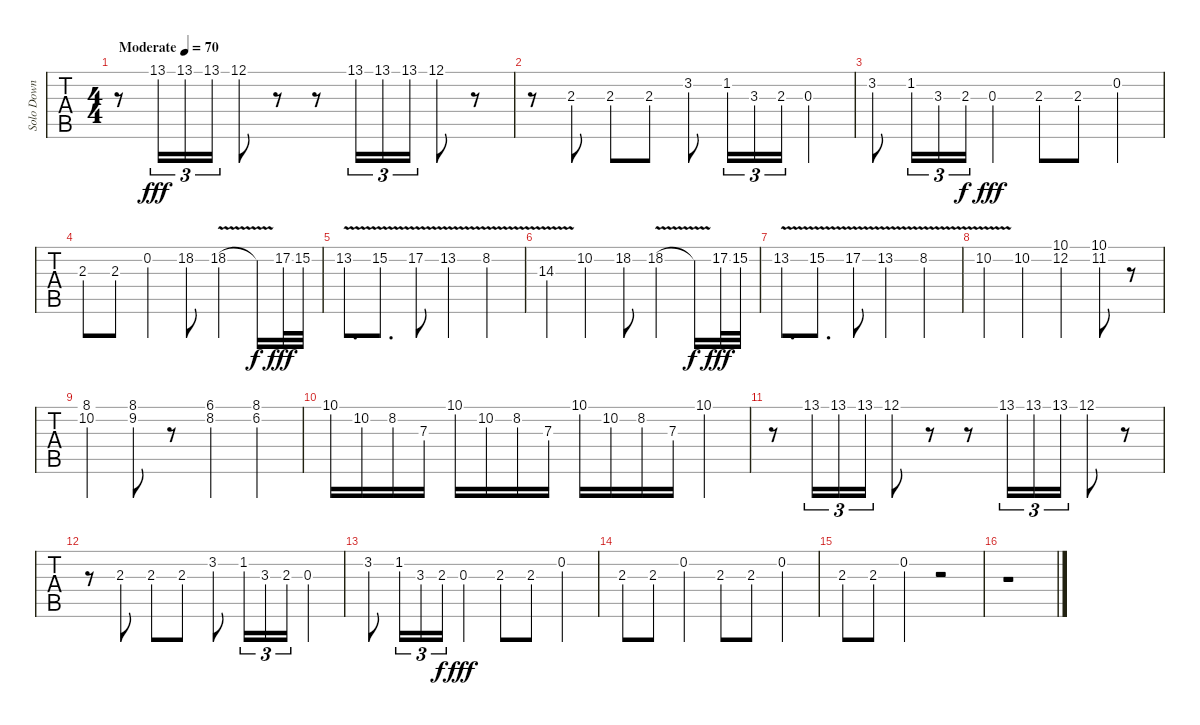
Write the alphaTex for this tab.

\track ("Solo Down" "Solo Down") {instrument overdrivenguitar}
\staff {tabs}
\tuning (E4 B3 G3 D3 A2 E2) {hide}
\ts (4 4)
\tempo (70 "Moderate")
\clef g2
\ks c
r.8{dy fff volume 6 instrument overdrivenguitar} 13.1.16{tu (3 2)} 13.1.16{tu (3 2)} 13.1.16{tu (3 2)} 12.1.8 r.8 r.8 13.1.16{tu (3 2)} 13.1.16{tu (3 2)} 13.1.16{tu (3 2)} 12.1.8 r.8 |
r.8{volume 9} 2.3.8 2.3.8 2.3.8 3.2.8 1.2.16{tu (3 2)} 3.3.16{tu (3 2)} 2.3.16{tu (3 2)} 0.3.4 |
3.2.8 1.2.16{tu (3 2)} 3.3.16{tu (3 2)} 2.3.16{tu (3 2) dy f} 0.3.4{dy fff} 2.3.8 2.3.8 0.2.4 |
2.3.8 2.3.8 0.2.4 18.2.8 18.2{v}.4 18.2{t}.16{dy f} 17.2.32{dy fff} 15.2.32 |
13.2{v}.8{d} 15.2{v}.8{d} 17.2{v}.8 13.2{v}.4 8.2{v}.4 |
14.3{v}.4 10.2.4 18.2.8 18.2{v}.4 18.2{t}.16{dy f} 17.2.32{dy fff} 15.2.32 |
13.2{v}.8{d} 15.2{v}.8{d} 17.2{v}.8 13.2{v}.4 8.2{v}.4 |
10.2{v}.4 10.2.4 (10.1 12.2).4 (10.1 11.2).8 r.8 |
(8.1 10.2).4 (8.1 9.2).8 r.8 (6.1 8.2).4 (8.1 6.2).4 |
10.1.16 10.2.16 8.2.16 7.3.16 10.1.16 10.2.16 8.2.16 7.3.16 10.1.16 10.2.16 8.2.16 7.3.16 10.1.4 |
r.8{volume 6} 13.1.16{tu (3 2)} 13.1.16{tu (3 2)} 13.1.16{tu (3 2)} 12.1.8 r.8 r.8 13.1.16{tu (3 2)} 13.1.16{tu (3 2)} 13.1.16{tu (3 2)} 12.1.8 r.8 |
r.8{volume 9} 2.3.8 2.3.8 2.3.8 3.2.8 1.2.16{tu (3 2)} 3.3.16{tu (3 2)} 2.3.16{tu (3 2)} 0.3.4 |
3.2.8 1.2.16{tu (3 2)} 3.3.16{tu (3 2)} 2.3.16{tu (3 2) dy f} 0.3.4{dy fff} 2.3.8 2.3.8 0.2.4 |
2.3.8 2.3.8 0.2.4 2.3.8 2.3.8 0.2.4 |
2.3.8 2.3.8 0.2.4 r.2 |
r.1
